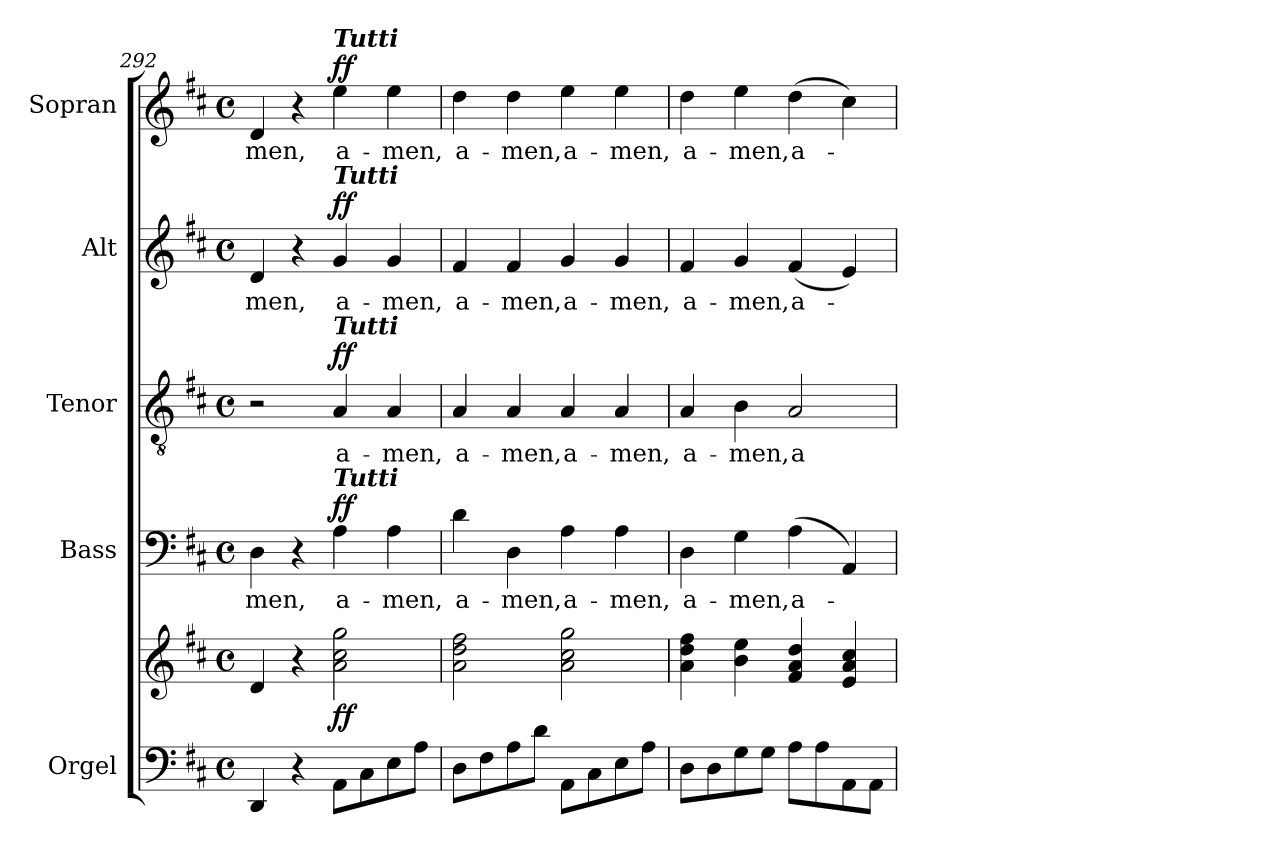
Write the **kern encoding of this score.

**kern	**kern	**dynam	**kern	**text	**dynam	**kern	**text	**dynam	**kern	**text	**dynam	**kern	**text	**dynam
*part5	*part5	*part5	*part4	*part4	*part4	*part3	*part3	*part3	*part2	*part2	*part2	*part1	*part1	*part1
*staff6	*staff5	*staff5/6	*staff4	*staff4	*staff4	*staff3	*staff3	*staff3	*staff2	*staff2	*staff2	*staff1	*staff1	*staff1
*I"Orgel	*	*	*I"Bass	*	*	*I"Tenor	*	*	*I"Alt	*	*	*I"Sopran	*	*
*I'Org.	*	*	*I'B.	*	*	*I'T.	*	*	*I'A.	*	*	*I'S.	*	*
*clefF4	*clefG2	*	*clefF4	*	*	*clefGv2	*	*	*clefG2	*	*	*clefG2	*	*
*k[f#c#]	*k[f#c#]	*	*k[f#c#]	*	*	*k[f#c#]	*	*	*k[f#c#]	*	*	*k[f#c#]	*	*
*D:	*D:	*	*D:	*	*	*D:	*	*	*D:	*	*	*D:	*	*
*M4/4	*M4/4	*	*M4/4	*	*	*M4/4	*	*	*M4/4	*	*	*M4/4	*	*
*met(c)	*met(c)	*	*met(c)	*	*	*met(c)	*	*	*met(c)	*	*	*met(c)	*	*
=292	=292	=292	=292	=292	=292	=292	=292	=292	=292	=292	=292	=292	=292	=292
!	!	!	!	!LO:LY:b	!	!	!	!	!	!LO:LY:b	!	!	!LO:LY:b	!
4DD/	4d/	.	4D\	-men,	.	2r	.	.	4d/	-men,	.	4d/	-men,	.
4r	4r	.	4r	.	.	.	.	.	4r	.	.	4r	.	.
!	!	!	!	!	!	!	!	!	!	!	!	!LO:TX:a:Bi:t=Tutti	!	!
!	!	!	!	!	!	!	!	!	!LO:TX:a:Bi:t=Tutti	!	!	!	!	!
!	!	!	!	!	!	!LO:TX:a:Bi:t=Tutti	!	!	!	!	!	!	!	!
!	!	!	!LO:TX:a:Bi:t=Tutti	!	!	!	!	!	!	!	!	!	!	!
!	!	!LO:DY:b	!	!LO:LY:b	!LO:DY:a	!	!LO:LY:b	!LO:DY:a	!	!LO:LY:b	!LO:DY:a	!	!LO:LY:b	!LO:DY:a
8AA\L	2a\ 2cc#\ 2gg\	ff	4A\	a-	ff	4A/	a-	ff	4g/	a-	ff	4ee\	a-	ff
8C#\	.	.	.	.	.	.	.	.	.	.	.	.	.	.
!	!	!	!	!LO:LY:b	!	!	!LO:LY:b	!	!	!LO:LY:b	!	!	!LO:LY:b	!
8E\	.	.	4A\	-men,	.	4A/	-men,	.	4g/	-men,	.	4ee\	-men,	.
8A\J	.	.	.	.	.	.	.	.	.	.	.	.	.	.
=293	=293	=293	=293	=293	=293	=293	=293	=293	=293	=293	=293	=293	=293	=293
!	!	!	!	!LO:LY:b	!	!	!LO:LY:b	!	!	!LO:LY:b	!	!	!LO:LY:b	!
8D\L	2a\ 2dd\ 2ff#\	.	4d\	a-	.	4A/	a-	.	4f#/	a-	.	4dd\	a-	.
8F#\	.	.	.	.	.	.	.	.	.	.	.	.	.	.
!	!	!	!	!LO:LY:b	!	!	!LO:LY:b	!	!	!LO:LY:b	!	!	!LO:LY:b	!
8A\	.	.	4D\	-men,	.	4A/	-men,	.	4f#/	-men,	.	4dd\	-men,	.
8d\J	.	.	.	.	.	.	.	.	.	.	.	.	.	.
!	!	!	!	!LO:LY:b	!	!	!LO:LY:b	!	!	!LO:LY:b	!	!	!LO:LY:b	!
8AA\L	2a\ 2cc#\ 2gg\	.	4A\	a-	.	4A/	a-	.	4g/	a-	.	4ee\	a-	.
8C#\	.	.	.	.	.	.	.	.	.	.	.	.	.	.
!	!	!	!	!LO:LY:b	!	!	!LO:LY:b	!	!	!LO:LY:b	!	!	!LO:LY:b	!
8E\	.	.	4A\	-men,	.	4A/	-men,	.	4g/	-men,	.	4ee\	-men,	.
8A\J	.	.	.	.	.	.	.	.	.	.	.	.	.	.
=294	=294	=294	=294	=294	=294	=294	=294	=294	=294	=294	=294	=294	=294	=294
!	!	!	!	!LO:LY:b	!	!	!LO:LY:b	!	!	!LO:LY:b	!	!	!LO:LY:b	!
8D\L	4a\ 4dd\ 4ff#\	.	4D\	a-	.	4A/	a-	.	4f#/	a-	.	4dd\	a-	.
8D\	.	.	.	.	.	.	.	.	.	.	.	.	.	.
!	!	!	!	!LO:LY:b	!	!	!LO:LY:b	!	!	!LO:LY:b	!	!	!LO:LY:b	!
8G\	4b\ 4ee\	.	4G\	-men,	.	4B\	-men,	.	4g/	-men,	.	4ee\	-men,	.
8G\J	.	.	.	.	.	.	.	.	.	.	.	.	.	.
!	!	!	!	!LO:LY:b	!	!	!LO:LY:b	!	!	!LO:LY:b	!	!	!LO:LY:b	!
8A\L	4f#/ 4a/ 4dd/	.	(>4A\	a-	.	2A/	a-	.	(<4f#/	a-	.	(>4dd\	a-	.
8A\	.	.	.	.	.	.	.	.	.	.	.	.	.	.
8AA\	4e/ 4a/ 4cc#/	.	4AA/)	.	.	.	.	.	4e/)	.	.	4cc#\)	.	.
8AA\J	.	.	.	.	.	.	.	.	.	.	.	.	.	.
=	=	=	=	=	=	=	=	=	=	=	=	=	=	=
*-	*-	*-	*-	*-	*-	*-	*-	*-	*-	*-	*-	*-	*-	*-
